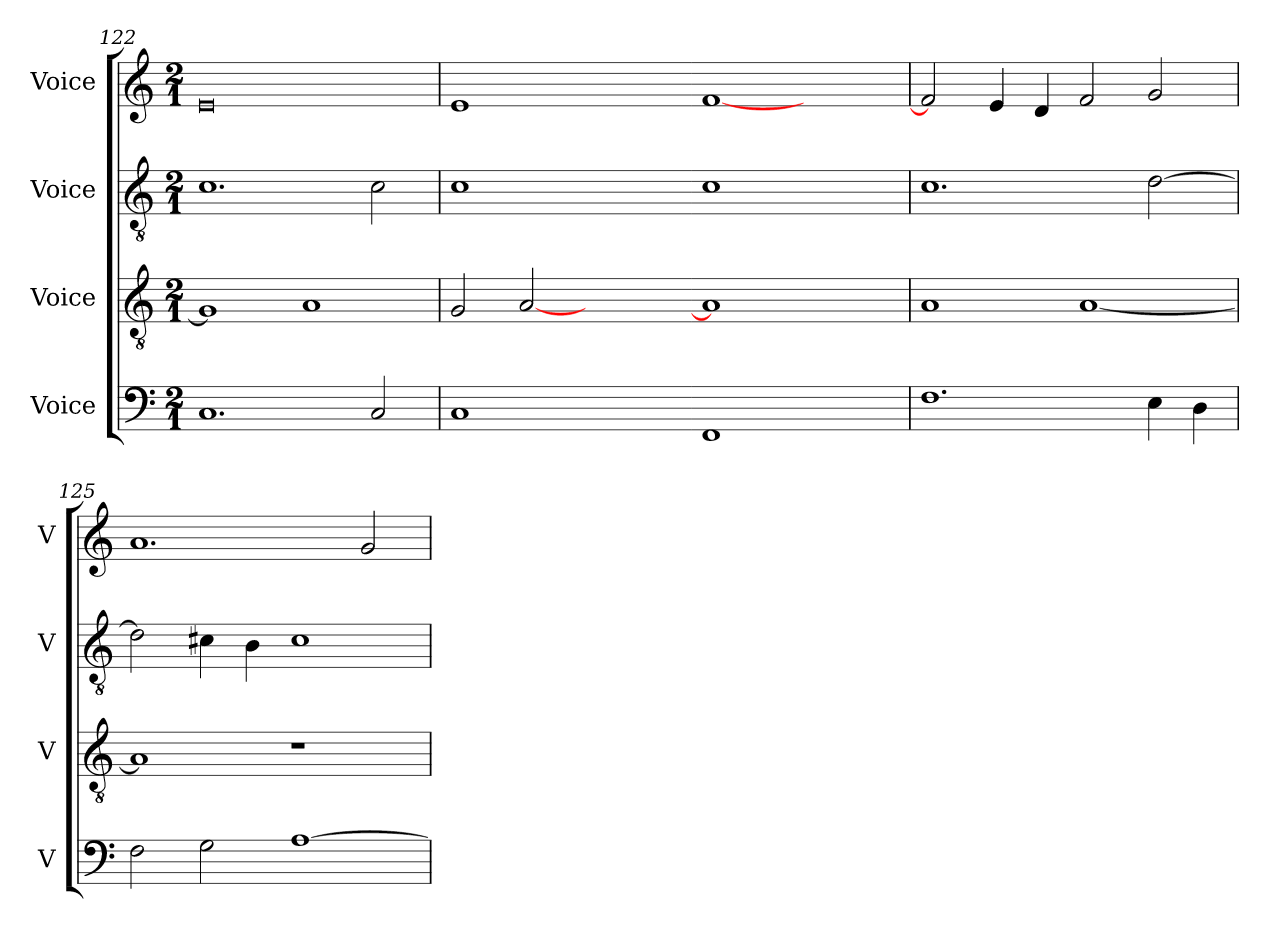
**kern	**kern	**kern	**kern
*part4	*part3	*part2	*part1
*staff4	*staff3	*staff2	*staff1
*I"Voice	*I"Voice	*I"Voice	*I"Voice
*I'V	*I'V	*I'V	*I'V
*clefF4	*clefGv2	*clefGv2	*clefG2
*k[]	*k[]	*k[]	*k[]
*M2/1	*M2/1	*M2/1	*M2/1
=122	=122	=122	=122
1.C	1G]	1.c	0e
.	1A	.	.
2C/	.	2c\	.
=123	=123	=123	=123
1C	2G/	1c	1e
.	[2A/	.	.
1ryy	1ryy	1ryy	1ryy
!!LO:LB:g=z
=-	=-	=-	=-
1FF	1A]	1c	[1f
1ryy	1ryy	1ryy	1ryy
=124	=124	=124	=124
1.F	1A	1.c	2f/]
.	.	.	4e/
.	.	.	4d/
.	[1A	.	2f/
4E\	.	[2d\	2g/
4D\	.	.	.
=125	=125	=125	=125
2F\	1A]	2d\]	1.a
2G\	.	4c#X\	.
.	.	4B\	.
[1A	1r	1c#	.
.	.	.	2g/
=	=	=	=
*-	*-	*-	*-
